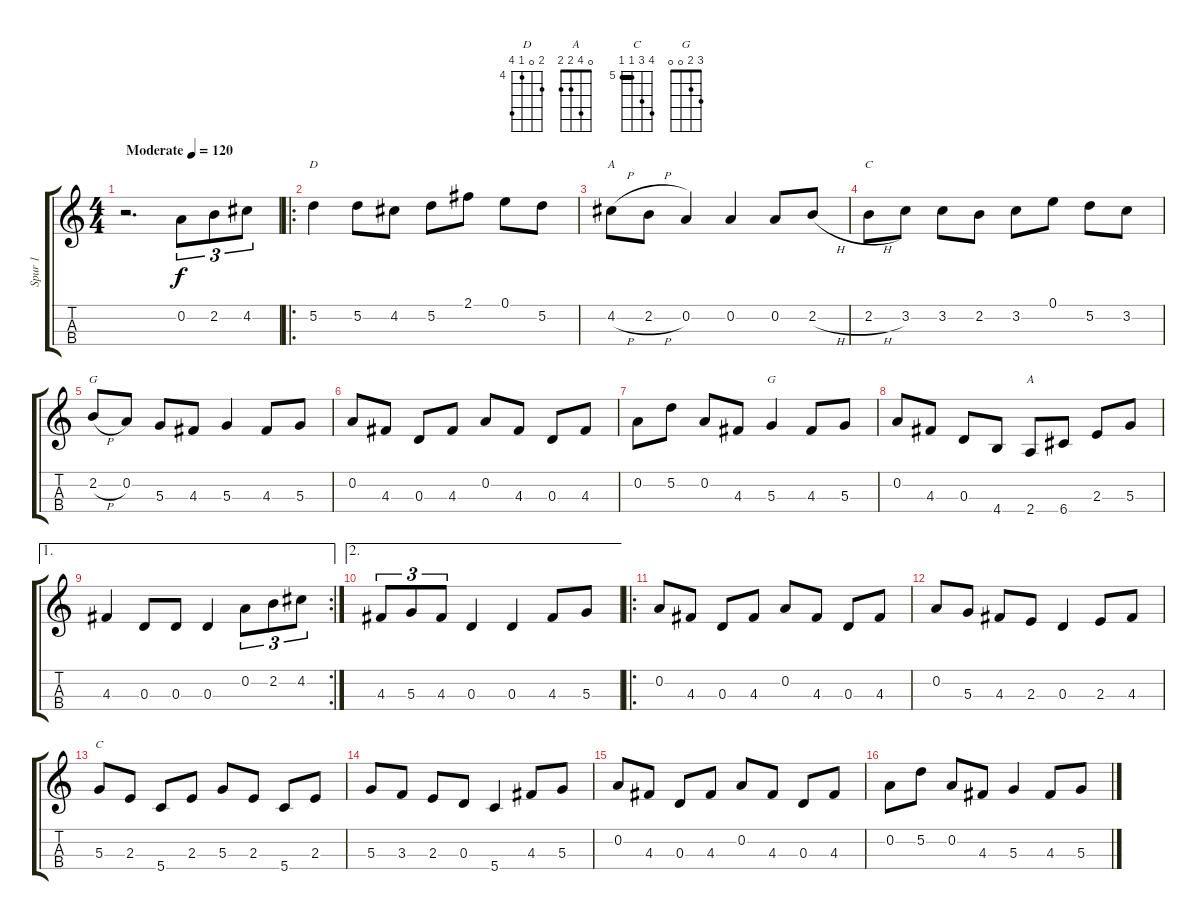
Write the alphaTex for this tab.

\track ("Spur 1" "Spur 1") {instrument acousticguitarsteel}
\staff {score tabs}
\tuning (E4 A3 D3 G2) {hide}
\chord ("D" 5 0 4 7) {firstfret 4}
\chord ("A" x x x x)
\chord ("C" x x x x)
\chord ("G" x x x x)
\chord ("G" 3 2 0 0)
\chord ("A" 0 4 2 2)
\chord ("C" 8 7 5 5) {firstfret 5 barre 5}
\ts (4 4)
\tempo (120 "Moderate")
\clef g2
\ks c
r.2{d dy f instrument acousticguitarsteel} 0.2.8{tu (3 2)} 2.2.8{tu (3 2)} 4.2.8{tu (3 2)} |
\ro
5.2.4{ch "D"} 5.2.8 4.2.8 5.2.8 2.1.8 0.1.8 5.2.8 |
4.2{h}.8{ch "A"} 2.2{h}.8 0.2.4 0.2.4 0.2.8 2.2{h}.8 |
2.2{h}.8{ch "C"} 3.2.8 3.2.8 2.2.8 3.2.8 0.1.8 5.2.8 3.2.8 |
2.2{h}.8{ch "G"} 0.2.8 5.3.8 4.3.8 5.3.4 4.3.8 5.3.8 |
0.2.8 4.3.8 0.3.8 4.3.8 0.2.8 4.3.8 0.3.8 4.3.8 |
0.2.8 5.2.8 0.2.8 4.3.8 5.3.4{ch "G"} 4.3.8 5.3.8 |
0.2.8 4.3.8 0.3.8 4.4.8 2.4.8{ch "A"} 6.4.8 2.3.8 5.3.8 |
\ae 1
\rc 2
4.3.4 0.3.8 0.3.8 0.3.4 0.2.8{tu (3 2)} 2.2.8{tu (3 2)} 4.2.8{tu (3 2)} |
\ae 2
4.3.8{tu (3 2)} 5.3.8{tu (3 2)} 4.3.8{tu (3 2)} 0.3.4 0.3.4 4.3.8 5.3.8 |
\ro
0.2.8 4.3.8 0.3.8 4.3.8 0.2.8 4.3.8 0.3.8 4.3.8 |
0.2.8 5.3.8 4.3.8 2.3.8 0.3.4 2.3.8 4.3.8 |
5.3.8{ch "C"} 2.3.8 5.4.8 2.3.8 5.3.8 2.3.8 5.4.8 2.3.8 |
5.3.8 3.3.8 2.3.8 0.3.8 5.4.4 4.3.8 5.3.8 |
0.2.8 4.3.8 0.3.8 4.3.8 0.2.8 4.3.8 0.3.8 4.3.8 |
0.2.8 5.2.8 0.2.8 4.3.8 5.3.4 4.3.8 5.3.8
